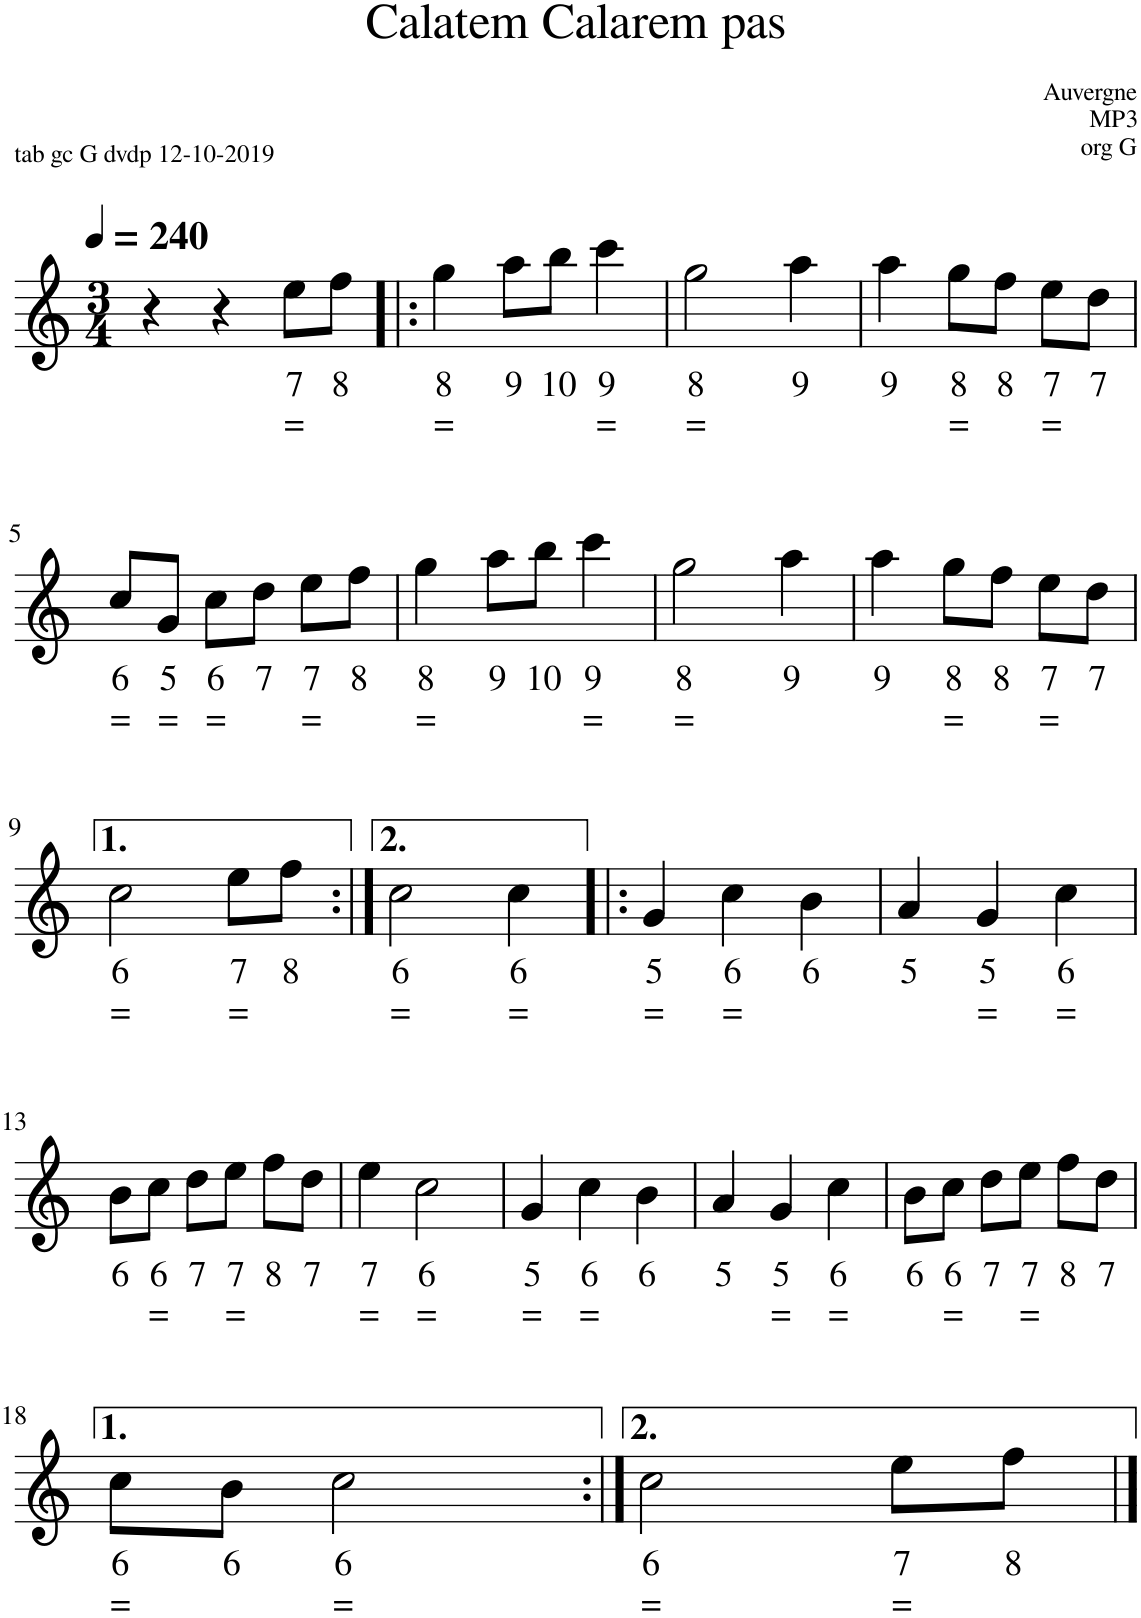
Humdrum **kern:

**kern	**text	**text
*part1	*part1	*part1
*staff1	*staff1	*staff1
*I"Accordeon	*	*
*I'Acc.	*	*
*clefG2	*	*
*k[]	*	*
*M3/4	*	*
*MM240	*	*
=1	=1	=1
4r	.	.
4r	.	.
!	!LO:LY:b	!LO:LY:b
8ee\L	7	=
!	!LO:LY:b	!
8ff\J	8	.
=2!|:	=2!|:	=2!|:
!	!LO:LY:b	!LO:LY:b
4gg\	8	=
!	!LO:LY:b	!
8aa\L	9	.
!	!LO:LY:b	!
8bb\J	10	.
!	!LO:LY:b	!LO:LY:b
4ccc\	9	=
=3	=3	=3
!	!LO:LY:b	!LO:LY:b
2gg\	8	=
!	!LO:LY:b	!
4aa\	9	.
=4	=4	=4
!	!LO:LY:b	!
4aa\	9	.
!	!LO:LY:b	!LO:LY:b
8gg\L	8	=
!	!LO:LY:b	!
8ff\J	8	.
!	!LO:LY:b	!LO:LY:b
8ee\L	7	=
!	!LO:LY:b	!
8dd\J	7	.
!!LO:LB:g=z
=5	=5	=5
!	!LO:LY:b	!LO:LY:b
8cc/L	6	=
!	!LO:LY:b	!LO:LY:b
8g/J	5	=
!	!LO:LY:b	!LO:LY:b
8cc\L	6	=
!	!LO:LY:b	!
8dd\J	7	.
!	!LO:LY:b	!LO:LY:b
8ee\L	7	=
!	!LO:LY:b	!
8ff\J	8	.
=6	=6	=6
!	!LO:LY:b	!LO:LY:b
4gg\	8	=
!	!LO:LY:b	!
8aa\L	9	.
!	!LO:LY:b	!
8bb\J	10	.
!	!LO:LY:b	!LO:LY:b
4ccc\	9	=
=7	=7	=7
!	!LO:LY:b	!LO:LY:b
2gg\	8	=
!	!LO:LY:b	!
4aa\	9	.
=8	=8	=8
!	!LO:LY:b	!
4aa\	9	.
!	!LO:LY:b	!LO:LY:b
8gg\L	8	=
!	!LO:LY:b	!
8ff\J	8	.
!	!LO:LY:b	!LO:LY:b
8ee\L	7	=
!	!LO:LY:b	!
8dd\J	7	.
!!LO:LB:g=z
=9	=9	=9
!	!LO:LY:b	!LO:LY:b
2cc\	6	=
!	!LO:LY:b	!LO:LY:b
8ee\L	7	=
!	!LO:LY:b	!
8ff\J	8	.
=10:|!	=10:|!	=10:|!
!	!LO:LY:b	!LO:LY:b
2cc\	6	=
!	!LO:LY:b	!LO:LY:b
4cc\	6	=
=11!|:	=11!|:	=11!|:
!	!LO:LY:b	!LO:LY:b
4g/	5	=
!	!LO:LY:b	!LO:LY:b
4cc\	6	=
!	!LO:LY:b	!
4b\	6	.
=12	=12	=12
!	!LO:LY:b	!
4a/	5	.
!	!LO:LY:b	!LO:LY:b
4g/	5	=
!	!LO:LY:b	!LO:LY:b
4cc\	6	=
!!LO:LB:g=z
=13	=13	=13
!	!LO:LY:b	!
8b\L	6	.
!	!LO:LY:b	!LO:LY:b
8cc\J	6	=
!	!LO:LY:b	!
8dd\L	7	.
!	!LO:LY:b	!LO:LY:b
8ee\J	7	=
!	!LO:LY:b	!
8ff\L	8	.
!	!LO:LY:b	!
8dd\J	7	.
=14	=14	=14
!	!LO:LY:b	!LO:LY:b
4ee\	7	=
!	!LO:LY:b	!LO:LY:b
2cc\	6	=
=15	=15	=15
!	!LO:LY:b	!LO:LY:b
4g/	5	=
!	!LO:LY:b	!LO:LY:b
4cc\	6	=
!	!LO:LY:b	!
4b\	6	.
=16	=16	=16
!	!LO:LY:b	!
4a/	5	.
!	!LO:LY:b	!LO:LY:b
4g/	5	=
!	!LO:LY:b	!LO:LY:b
4cc\	6	=
=17	=17	=17
!	!LO:LY:b	!
8b\L	6	.
!	!LO:LY:b	!LO:LY:b
8cc\J	6	=
!	!LO:LY:b	!
8dd\L	7	.
!	!LO:LY:b	!LO:LY:b
8ee\J	7	=
!	!LO:LY:b	!
8ff\L	8	.
!	!LO:LY:b	!
8dd\J	7	.
!!LO:LB:g=z
=18	=18	=18
!	!LO:LY:b	!LO:LY:b
8cc\L	6	=
!	!LO:LY:b	!
8b\J	6	.
!	!LO:LY:b	!LO:LY:b
2cc\	6	=
=19:|!	=19:|!	=19:|!
!	!LO:LY:b	!LO:LY:b
2cc\	6	=
!	!LO:LY:b	!LO:LY:b
8ee\L	7	=
!	!LO:LY:b	!
8ff\J	8	.
==	==	==
*-	*-	*-
